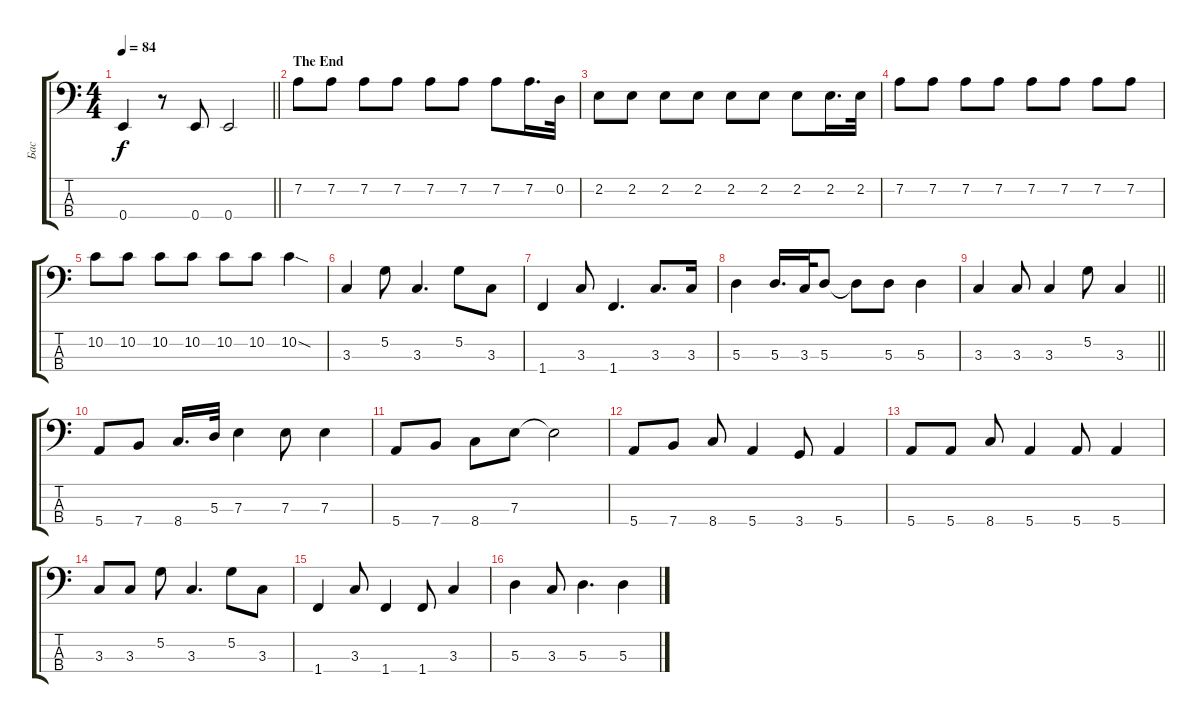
\track ("Бас" "Бас") {instrument electricbasspick}
\staff {score tabs}
\tuning (G2 D2 A1 E1) {hide}
\ts (4 4)
\tempo 84
\clef f4
\barLineRight lightlight
\ks c
0.4.4{dy f} r.8 0.4.8 0.4.2 |
\section ("" "The End")
7.2.8 7.2.8 7.2.8 7.2.8 7.2.8 7.2.8 7.2.8 7.2.16{d} 0.2.32 |
2.2.8 2.2.8 2.2.8 2.2.8 2.2.8 2.2.8 2.2.8 2.2.16{d} 2.2.32 |
7.2.8 7.2.8 7.2.8 7.2.8 7.2.8 7.2.8 7.2.8 7.2.8 |
10.2.8 10.2.8 10.2.8 10.2.8 10.2.8 10.2.8 10.2{sod}.4 |
3.3.4 5.2.8 3.3.4{d} 5.2.8 3.3.8 |
1.4.4 3.3.8 1.4.4{d} 3.3.8{d} 3.3.16 |
5.3.4 5.3.16{d} 3.3.32 5.3.8 5.3{t}.8 5.3.8 5.3.4 |
\barLineRight lightlight
3.3.4 3.3.8 3.3.4 5.2.8 3.3.4 |
5.4.8 7.4.8 8.4.16{d} 5.3.32 7.3.4 7.3.8 7.3.4 |
5.4.8 7.4.8 8.4.8 7.3.8 7.3{t}.2 |
5.4.8 7.4.8 8.4.8 5.4.4 3.4.8 5.4.4 |
5.4.8 5.4.8 8.4.8 5.4.4 5.4.8 5.4.4 |
3.3.8 3.3.8 5.2.8 3.3.4{d} 5.2.8 3.3.8 |
1.4.4 3.3.8 1.4.4 1.4.8 3.3.4 |
5.3.4 3.3.8 5.3.4{d} 5.3.4
